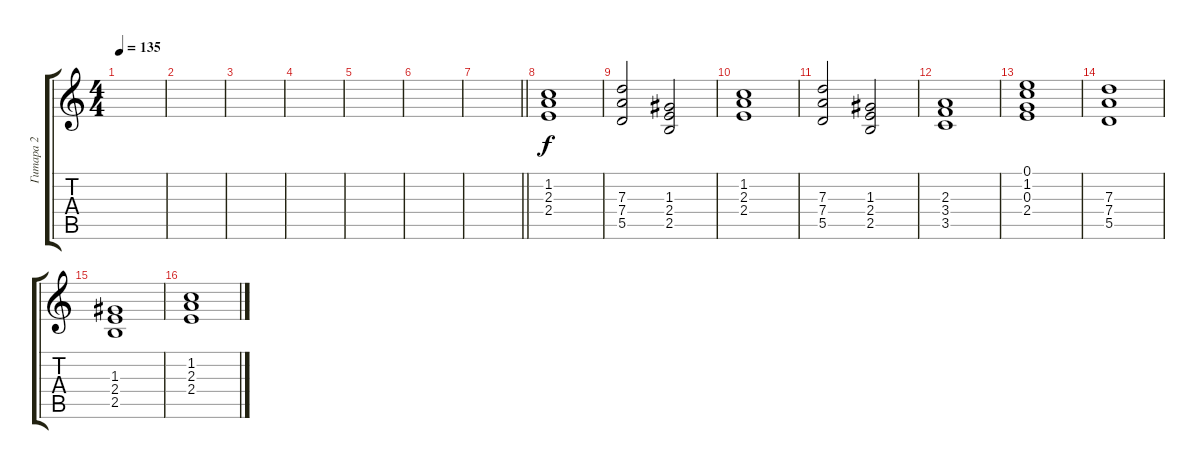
\track ("Гитара 2" "Гитара 2") {instrument distortionguitar}
\staff {score tabs}
\tuning (E4 B3 G3 D3 A2 E2) {hide}
\ts (4 4)
\tempo 135
\clef g2
\ks c
|
|
|
|
|
|
\barLineRight lightlight
|
(1.2 2.3 2.4).1 |
(7.3 7.4 5.5).2 (1.3 2.4 2.5).2 |
(1.2 2.3 2.4).1 |
(7.3 7.4 5.5).2 (1.3 2.4 2.5).2 |
(2.3 3.4 3.5).1 |
(0.1 1.2 0.3 2.4).1 |
(7.3 7.4 5.5).1 |
(1.3 2.4 2.5).1 |
(1.2 2.3 2.4).1
